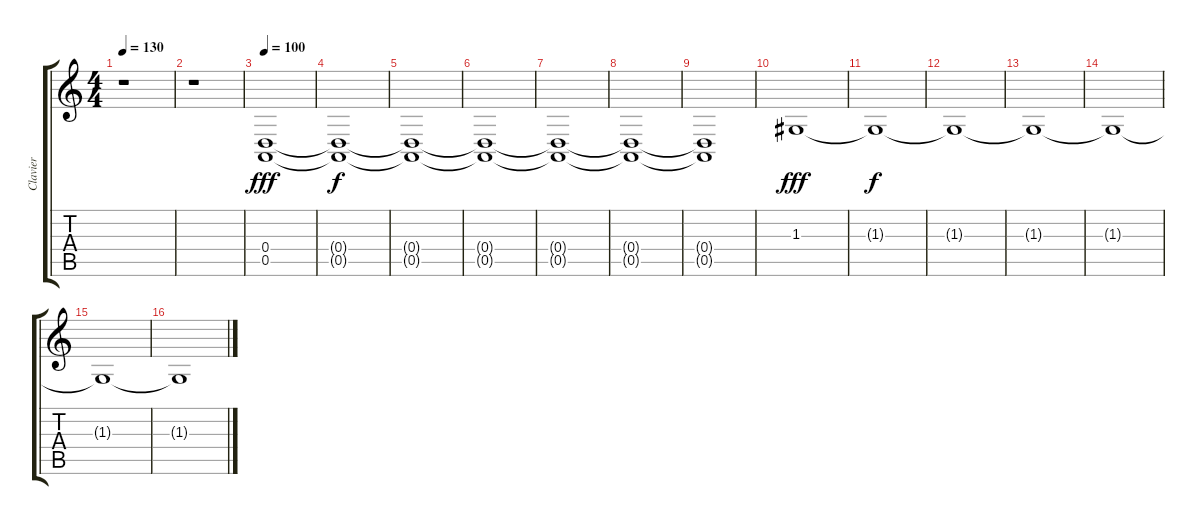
\track ("Clavier" "Clavier") {instrument choiraahs}
\staff {score tabs}
\tuning (E4 B3 G3 D3 A2 E2) {hide}
\ts (4 4)
\tempo 130
\clef g2
\ks c
r.1{dy fff} |
r.1 |
\tempo 100
(0.4 0.5).1{volume 0} |
(0.4{t} 0.5{t}).1{dy f} |
(0.4{t} 0.5{t}).1 |
(0.4{t} 0.5{t}).1 |
(0.4{t} 0.5{t}).1 |
(0.4{t} 0.5{t}).1 |
(0.4{t} 0.5{t}).1 |
1.3.1{dy fff volume 15} |
1.3{t}.1{dy f} |
1.3{t}.1 |
1.3{t}.1 |
1.3{t}.1 |
1.3{t}.1 |
1.3{t}.1
